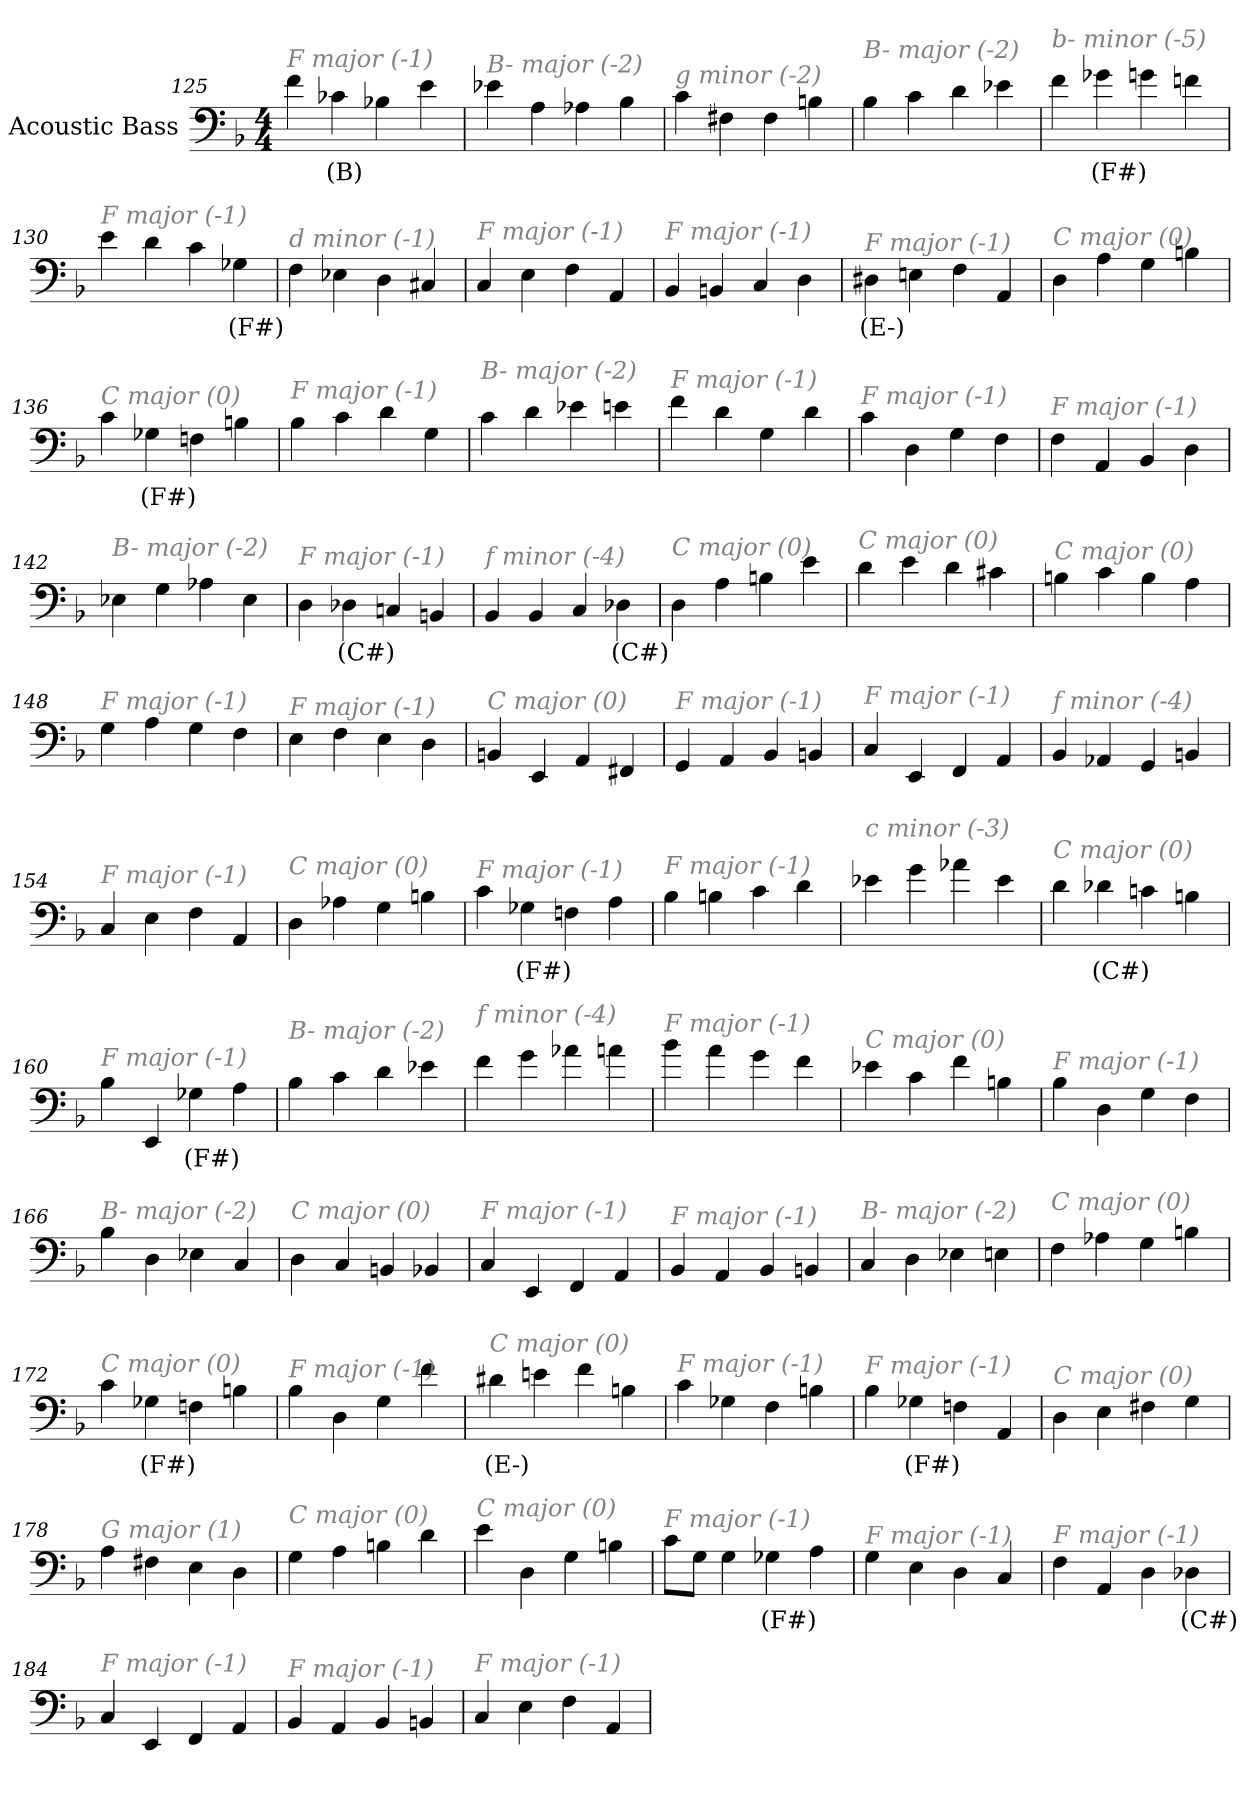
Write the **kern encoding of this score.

**kern	**text
*part1	*part1
*staff1	*staff1
*I"Acoustic Bass	*
*clefF4	*
*ITrd7c12	*
*k[b-]	*
*F:	*
*M4/4	*
=125	=125
!LO:TX:i:color=#808080:t=F major (-1)	!
4F	.
4C-Xi	(B)
4BB-X	.
4E	.
=126	=126
!LO:TX:i:color=#808080:t=B- major (-2)	!
4E-X	.
4AA	.
4AA-X	.
4BB-	.
=127	=127
!LO:TX:i:color=#808080:t=g minor (-2)	!
4C	.
4FF#X	.
4FF#	.
4BBn	.
=128	=128
!LO:TX:i:color=#808080:t=B- major (-2)	!
4BB-	.
4C	.
4D	.
4E-X	.
=129	=129
!LO:TX:i:color=#808080:t=b- minor (-5)	!
4F	.
4G-Xi	(F#)
4G	.
4Fn	.
=130	=130
!LO:TX:i:color=#808080:t=F major (-1)	!
4E	.
4D	.
4C	.
4GG-Xi	(F#)
=131	=131
!LO:TX:i:color=#808080:t=d minor (-1)	!
4FF	.
4EE-X	.
4DD	.
4CC#X	.
=132	=132
!LO:TX:i:color=#808080:t=F major (-1)	!
4CC	.
4EE	.
4FF	.
4AAA	.
=133	=133
!LO:TX:i:color=#808080:t=F major (-1)	!
4BBB-	.
4BBBn	.
4CC	.
4DD	.
=134	=134
!LO:TX:i:color=#808080:t=F major (-1)	!
4DD#Xi	(E-)
4EEn	.
4FF	.
4AAA	.
=135	=135
!LO:TX:i:color=#808080:t=C major (0)	!
4DD	.
4AA	.
4GG	.
4BBn	.
=136	=136
!LO:TX:i:color=#808080:t=C major (0)	!
4C	.
4GG-Xi	(F#)
4FFn	.
4BBn	.
=137	=137
!LO:TX:i:color=#808080:t=F major (-1)	!
4BB-	.
4C	.
4D	.
4GG	.
=138	=138
!LO:TX:i:color=#808080:t=B- major (-2)	!
4C	.
4D	.
4E-X	.
4En	.
=139	=139
!LO:TX:i:color=#808080:t=F major (-1)	!
4F	.
4D	.
4GG	.
4D	.
=140	=140
!LO:TX:i:color=#808080:t=F major (-1)	!
4C	.
4DD	.
4GG	.
4FF	.
=141	=141
!LO:TX:i:color=#808080:t=F major (-1)	!
4FF	.
4AAA	.
4BBB-	.
4DD	.
=142	=142
!LO:TX:i:color=#808080:t=B- major (-2)	!
4EE-X	.
4GG	.
4AA-X	.
4EE-	.
=143	=143
!LO:TX:i:color=#808080:t=F major (-1)	!
4DD	.
4DD-Xi	(C#)
4CCn	.
4BBBn	.
=144	=144
!LO:TX:i:color=#808080:t=f minor (-4)	!
4BBB-	.
4BBB-	.
4CC	.
4DD-Xi	(C#)
=145	=145
!LO:TX:i:color=#808080:t=C major (0)	!
4DD	.
4AA	.
4BBn	.
4E	.
=146	=146
!LO:TX:i:color=#808080:t=C major (0)	!
4D	.
4E	.
4D	.
4C#Xj	.
=147	=147
!LO:TX:i:color=#808080:t=C major (0)	!
4BBn	.
4C	.
4BB	.
4AA	.
=148	=148
!LO:TX:i:color=#808080:t=F major (-1)	!
4GG	.
4AA	.
4GG	.
4FF	.
=149	=149
!LO:TX:i:color=#808080:t=F major (-1)	!
4EE	.
4FF	.
4EE	.
4DD	.
=150	=150
!LO:TX:i:color=#808080:t=C major (0)	!
4BBBn	.
4EEE	.
4AAA	.
4FFF#X	.
=151	=151
!LO:TX:i:color=#808080:t=F major (-1)	!
4GGG	.
4AAA	.
4BBB-	.
4BBBn	.
=152	=152
!LO:TX:i:color=#808080:t=F major (-1)	!
4CC	.
4EEE	.
4FFF	.
4AAA	.
=153	=153
!LO:TX:i:color=#808080:t=f minor (-4)	!
4BBB-	.
4AAA-X	.
4GGG	.
4BBBn	.
=154	=154
!LO:TX:i:color=#808080:t=F major (-1)	!
4CC	.
4EE	.
4FF	.
4AAA	.
=155	=155
!LO:TX:i:color=#808080:t=C major (0)	!
4DD	.
4AA-X	.
4GG	.
4BBn	.
=156	=156
!LO:TX:i:color=#808080:t=F major (-1)	!
4C	.
4GG-Xi	(F#)
4FFn	.
4AA	.
=157	=157
!LO:TX:i:color=#808080:t=F major (-1)	!
4BB-	.
4BBn	.
4C	.
4D	.
=158	=158
!LO:TX:i:color=#808080:t=c minor (-3)	!
4E-X	.
4G	.
4A-X	.
4E-	.
=159	=159
!LO:TX:i:color=#808080:t=C major (0)	!
4D	.
4D-Xi	(C#)
4Cn	.
4BBn	.
=160	=160
!LO:TX:i:color=#808080:t=F major (-1)	!
4BB-	.
4EEE	.
4GG-Xi	(F#)
4AA	.
=161	=161
!LO:TX:i:color=#808080:t=B- major (-2)	!
4BB-	.
4C	.
4D	.
4E-X	.
=162	=162
!LO:TX:i:color=#808080:t=f minor (-4)	!
4F	.
4G	.
4A-X	.
4An	.
=163	=163
!LO:TX:i:color=#808080:t=F major (-1)	!
4B-	.
4A	.
4G	.
4F	.
=164	=164
!LO:TX:i:color=#808080:t=C major (0)	!
4E-X	.
4C	.
4F	.
4BBn	.
=165	=165
!LO:TX:i:color=#808080:t=F major (-1)	!
4BB-	.
4DD	.
4GG	.
4FF	.
=166	=166
!LO:TX:i:color=#808080:t=B- major (-2)	!
4BB-	.
4DD	.
4EE-X	.
4CC	.
=167	=167
!LO:TX:i:color=#808080:t=C major (0)	!
4DD	.
4CC	.
4BBBn	.
4BBB-X	.
=168	=168
!LO:TX:i:color=#808080:t=F major (-1)	!
4CC	.
4EEE	.
4FFF	.
4AAA	.
=169	=169
!LO:TX:i:color=#808080:t=F major (-1)	!
4BBB-	.
4AAA	.
4BBB-	.
4BBBn	.
=170	=170
!LO:TX:i:color=#808080:t=B- major (-2)	!
4CC	.
4DD	.
4EE-X	.
4EEn	.
=171	=171
!LO:TX:i:color=#808080:t=C major (0)	!
4FF	.
4AA-X	.
4GG	.
4BBn	.
=172	=172
!LO:TX:i:color=#808080:t=C major (0)	!
4C	.
4GG-Xi	(F#)
4FFn	.
4BBn	.
=173	=173
!LO:TX:i:color=#808080:t=F major (-1)	!
4BB-	.
4DD	.
4GG	.
4F	.
=174	=174
!LO:TX:i:color=#808080:t=C major (0)	!
4D#Xi	(E-)
4En	.
4F	.
4BBn	.
=175	=175
!LO:TX:i:color=#808080:t=F major (-1)	!
4C	.
4GG-X	.
4FF	.
4BBn	.
=176	=176
!LO:TX:i:color=#808080:t=F major (-1)	!
4BB-	.
4GG-Xi	(F#)
4FFn	.
4AAA	.
=177	=177
!LO:TX:i:color=#808080:t=C major (0)	!
4DD	.
4EE	.
4FF#X	.
4GG	.
=178	=178
!LO:TX:i:color=#808080:t=G major (1)	!
4AA	.
4FF#X	.
4EE	.
4DD	.
=179	=179
!LO:TX:i:color=#808080:t=C major (0)	!
4GG	.
4AA	.
4BBn	.
4D	.
=180	=180
!LO:TX:i:color=#808080:t=C major (0)	!
4E	.
4DD	.
4GG	.
4BBn	.
=181	=181
!LO:TX:i:color=#808080:t=F major (-1)	!
8CL	.
8GGJ	.
4GG	.
4GG-Xi	(F#)
4AA	.
=182	=182
!LO:TX:i:color=#808080:t=F major (-1)	!
4GG	.
4EE	.
4DD	.
4CC	.
=183	=183
!LO:TX:i:color=#808080:t=F major (-1)	!
4FF	.
4AAA	.
4DD	.
4DD-Xi	(C#)
=184	=184
!LO:TX:i:color=#808080:t=F major (-1)	!
4CC	.
4EEE	.
4FFF	.
4AAA	.
=185	=185
!LO:TX:i:color=#808080:t=F major (-1)	!
4BBB-	.
4AAA	.
4BBB-	.
4BBBn	.
=186	=186
!LO:TX:i:color=#808080:t=F major (-1)	!
4CC	.
4EE	.
4FF	.
4AAA	.
=	=
*-	*-
